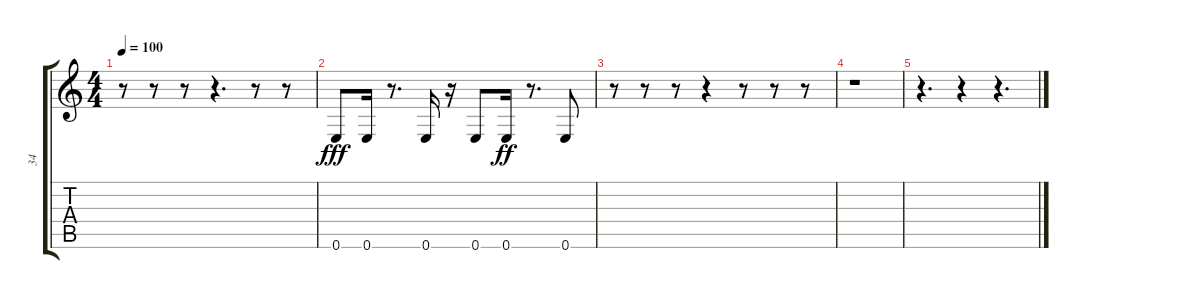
\track ("34" "34") {instrument electricbassfinger}
\staff {score tabs}
\tuning (E4 B3 G3 D3 A2 E2) {hide}
\ts (4 4)
\tempo 100
\clef g2
\ks c
r.8{dy fff} r.8 r.8 r.4{d} r.8 r.8 |
0.6.8 0.6.16 r.8{d} 0.6.16 r.16 0.6.8 0.6.16{dy ff} r.8{d} 0.6.8 |
r.8 r.8 r.8 r.4 r.8 r.8 r.8 |
r.1 |
r.4{d} r.4 r.4{d}
